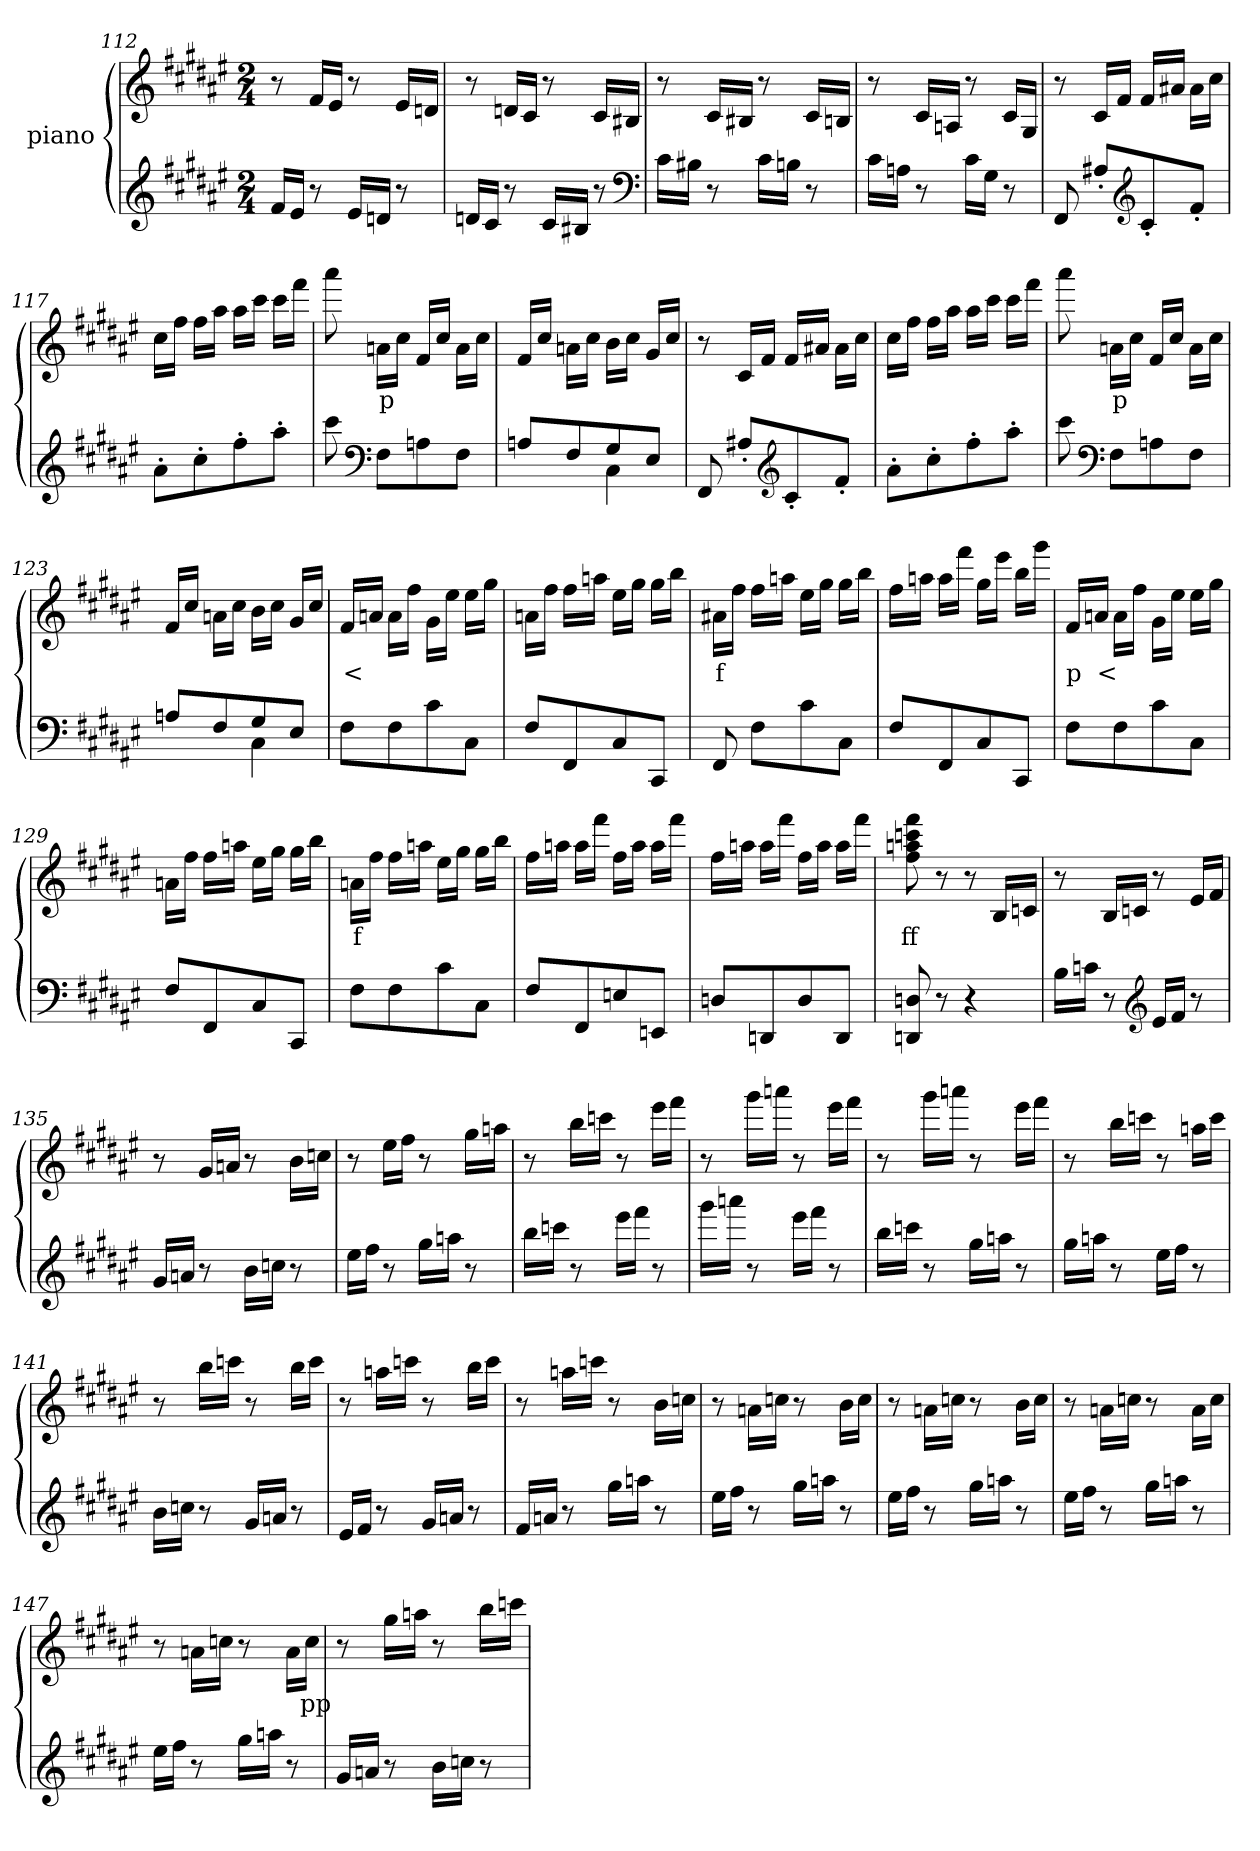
**kern	**kern	**text
*part2	*part1	*part1
*staff2	*staff1	*staff1
*	*I"piano	*
*clefG2	*clefG2	*
*k[f#c#g#d#a#e#]	*k[f#c#g#d#a#e#]	*
*F#:	*F#:	*
*M2/4	*M2/4	*
=112	=112	=112
16f#LL	8r	.
16e#JJ	.	.
8r	16f#LL	.
.	16e#JJ	.
16e#LL	8r	.
16dnJJ	.	.
8r	16e#LL	.
.	16dnJJ	.
=113	=113	=113
16dnLL	8r	.
16c#JJ	.	.
8r	16dnLL	.
.	16c#JJ	.
16c#LL	8r	.
16B#XJJ	.	.
8r	16c#LL	.
.	16B#XJJ	.
*clefF4	*	*
=114	=114	=114
16c#LL	8r	>
16B#XJJ	.	.
8r	16c#LL	.
.	16B#XJJ	.
16c#LL	8r	.
16BnJJ	.	.
8r	16c#LL	.
.	16BnJJ	.
=115	=115	=115
16c#LL	8r	p
16AnJJ	.	.
8r	16c#LL	.
.	16AnJJ	.
16c#LL	8r	.
16G#JJ	.	.
8r	16c#LL	.
.	16G#JJ	.
=116	=116	=116
8FF#	8r	ff
8A#X'>L	16c#LL	.
.	16f#JJ	.
*clefG2	*	*
8c#'>	16f#LL	.
.	16a#XJJ	.
8f#'>J	16a#LL	.
.	16cc#JJ	.
=117	=117	=117
8a#'>L	16cc#LL	.
.	16ff#JJ	.
8cc#'>	16ff#LL	.
.	16aa#JJ	.
8ff#'>	16aa#LL	.
.	16ccc#JJ	.
8aa#'>J	16ccc#LL	.
.	16fff#JJ	.
=118	=118	=118
8ccc#	8aaa#	.
*clefF4	*	*
8F#L	16anLL	p
.	16cc#JJ	.
8An	16f#LL	.
.	16cc#JJ	.
8F#J	16aLL	.
.	16cc#JJ	.
=119	=119	=119
*^	*	*
8AnL	4ryy	16f#LL	.
.	.	16cc#JJ	.
8F#	.	16anLL	.
.	.	16cc#JJ	.
8G#	4C#	16bLL	.
.	.	16cc#JJ	.
8E#J	.	16g#LL	.
.	.	16cc#JJ	.
*v	*v	*	*
=120	=120	=120
8FF#	8r	ff
8A#X'>L	16c#LL	.
.	16f#JJ	.
*clefG2	*	*
8c#'>	16f#LL	.
.	16a#XJJ	.
8f#'>J	16a#LL	.
.	16cc#JJ	.
=121	=121	=121
8a#'>L	16cc#LL	.
.	16ff#JJ	.
8cc#'>	16ff#LL	.
.	16aa#JJ	.
8ff#'>	16aa#LL	.
.	16ccc#JJ	.
8aa#'>J	16ccc#LL	.
.	16fff#JJ	.
=122	=122	=122
8ccc#	8aaa#	.
*clefF4	*	*
8F#L	16anLL	p
.	16cc#JJ	.
8An	16f#LL	.
.	16cc#JJ	.
8F#J	16aLL	.
.	16cc#JJ	.
=123	=123	=123
*^	*	*
8AnL	4ryy	16f#LL	.
.	.	16cc#JJ	.
8F#	.	16anLL	.
.	.	16cc#JJ	.
8G#	4C#	16bLL	.
.	.	16cc#JJ	.
8E#J	.	16g#LL	.
.	.	16cc#JJ	.
*v	*v	*	*
=124	=124	=124
8F#L	16f#LL	<
.	16anJJ	.
8F#	16aLL	.
.	16ff#JJ	.
8c#	16g#LL	.
.	16ee#JJ	.
8C#J	16ee#LL	.
.	16gg#JJ	.
=125	=125	=125
8F#L	16anLL	.
.	16ff#JJ	.
8FF#	16ff#LL	.
.	16aanJJ	.
8C#	16ee#LL	.
.	16gg#JJ	.
8CC#J	16gg#LL	.
.	16bbJJ	.
=126	=126	=126
8FF#	16a#XLL	f
.	16ff#JJ	.
8F#L	16ff#LL	.
.	16aanJJ	.
8c#	16ee#LL	.
.	16gg#JJ	.
8C#J	16gg#LL	.
.	16bbJJ	.
=127	=127	=127
8F#L	16ff#LL	.
.	16aanJJ	.
8FF#	16aaLL	.
.	16fff#JJ	.
8C#	16gg#LL	.
.	16eee#JJ	.
8CC#J	16bbLL	.
.	16ggg#JJ	.
=128	=128	=128
8F#L	16f#LL	p
.	16anJJ	<
8F#	16aLL	.
.	16ff#JJ	.
8c#	16g#LL	.
.	16ee#JJ	.
8C#J	16ee#LL	.
.	16gg#JJ	.
=129	=129	=129
8F#L	16anLL	.
.	16ff#JJ	.
8FF#	16ff#LL	.
.	16aanJJ	.
8C#	16ee#LL	.
.	16gg#JJ	.
8CC#J	16gg#LL	.
.	16bbJJ	.
=130	=130	=130
8F#L	16anLL	f
.	16ff#JJ	.
8F#	16ff#LL	.
.	16aanJJ	.
8c#	16ee#LL	.
.	16gg#JJ	.
8C#J	16gg#LL	.
.	16bbJJ	.
=131	=131	=131
8F#L	16ff#LL	.
.	16aanJJ	.
8FF#	16aaLL	.
.	16fff#JJ	.
8En	16ff#LL	.
.	16aaJJ	.
8EEnJ	16aaLL	.
.	16fff#JJ	.
=132	=132	=132
8DnL	16ff#LL	.
.	16aanJJ	.
8DDn	16aaLL	.
.	16fff#JJ	.
8D	16ff#LL	.
.	16aaJJ	.
8DDJ	16aaLL	.
.	16fff#JJ	.
=133	=133	=133
8DDn 8Dn	8ff# 8aan 8cccn 8fff#	ff
8r	8r	.
4r	8r	.
.	16BLL	.
.	16cnJJ	.
=134	=134	=134
16BLL	8r	.
16cnJJ	.	.
8r	16BLL	.
.	16cnJJ	.
*clefG2	*	*
16e#LL	8r	.
16f#JJ	.	.
8r	16e#LL	.
.	16f#JJ	.
=135	=135	=135
16g#LL	8r	.
16anJJ	.	.
8r	16g#LL	.
.	16anJJ	.
16bLL	8r	.
16ccnJJ	.	.
8r	16bLL	.
.	16ccnJJ	.
=136	=136	=136
16ee#LL	8r	.
16ff#JJ	.	.
8r	16ee#LL	.
.	16ff#JJ	.
16gg#LL	8r	.
16aanJJ	.	.
8r	16gg#LL	.
.	16aanJJ	.
=137	=137	=137
16bbLL	8r	.
16cccnJJ	.	.
8r	16bbLL	.
.	16cccnJJ	.
16eee#LL	8r	.
16fff#JJ	.	.
8r	16eee#LL	.
.	16fff#JJ	.
=138	=138	=138
16ggg#LL	8r	p
16aaanJJ	.	.
8r	16ggg#LL	.
.	16aaanJJ	.
16eee#LL	8r	.
16fff#JJ	.	.
8r	16eee#LL	.
.	16fff#JJ	.
=139	=139	=139
16bbLL	8r	.
16cccnJJ	.	.
8r	16ggg#LL	.
.	16aaanJJ	.
16gg#LL	8r	.
16aanJJ	.	.
8r	16eee#LL	.
.	16fff#JJ	.
=140	=140	=140
16gg#LL	8r	.
16aanJJ	.	.
8r	16bbLL	.
.	16cccnJJ	.
16ee#LL	8r	.
16ff#JJ	.	.
8r	16aanLL	.
.	16cccJJ	.
=141	=141	=141
16bLL	8r	.
16ccnJJ	.	.
8r	16bbLL	.
.	16cccnJJ	.
16g#LL	8r	.
16anJJ	.	.
8r	16bbLL	.
.	16cccJJ	.
=142	=142	=142
16e#LL	8r	.
16f#JJ	.	.
8r	16aanLL	.
.	16cccnJJ	.
16g#LL	8r	.
16anJJ	.	.
8r	16bbLL	.
.	16cccJJ	.
=143	=143	=143
16f#LL	8r	.
16anJJ	.	.
8r	16aanLL	.
.	16cccnJJ	.
16gg#LL	8r	.
16aanJJ	.	.
8r	16bLL	.
.	16ccnJJ	.
=144	=144	=144
16ee#LL	8r	.
16ff#JJ	.	.
8r	16anLL	.
.	16ccnJJ	.
16gg#LL	8r	.
16aanJJ	.	.
8r	16bLL	.
.	16ccJJ	.
=145	=145	=145
16ee#LL	8r	.
16ff#JJ	.	.
8r	16anLL	.
.	16ccnJJ	.
16gg#LL	8r	.
16aanJJ	.	.
8r	16bLL	.
.	16ccJJ	.
=146	=146	=146
16ee#LL	8r	p
16ff#JJ	.	.
8r	16anLL	.
.	16ccnJJ	.
16gg#LL	8r	.
16aanJJ	.	.
8r	16aLL	.
.	16ccJJ	.
=147	=147	=147
16ee#LL	8r	.
16ff#JJ	.	.
8r	16anLL	.
.	16ccnJJ	.
16gg#LL	8r	.
16aanJJ	.	.
8r	16aLL	.
.	16ccJJ	pp
=148	=148	=148
16g#LL	8r	.
16anJJ	.	.
8r	16gg#LL	.
.	16aanJJ	.
16bLL	8r	.
16ccnJJ	.	.
8r	16bbLL	.
.	16cccnJJ	.
=	=	=
*-	*-	*-
